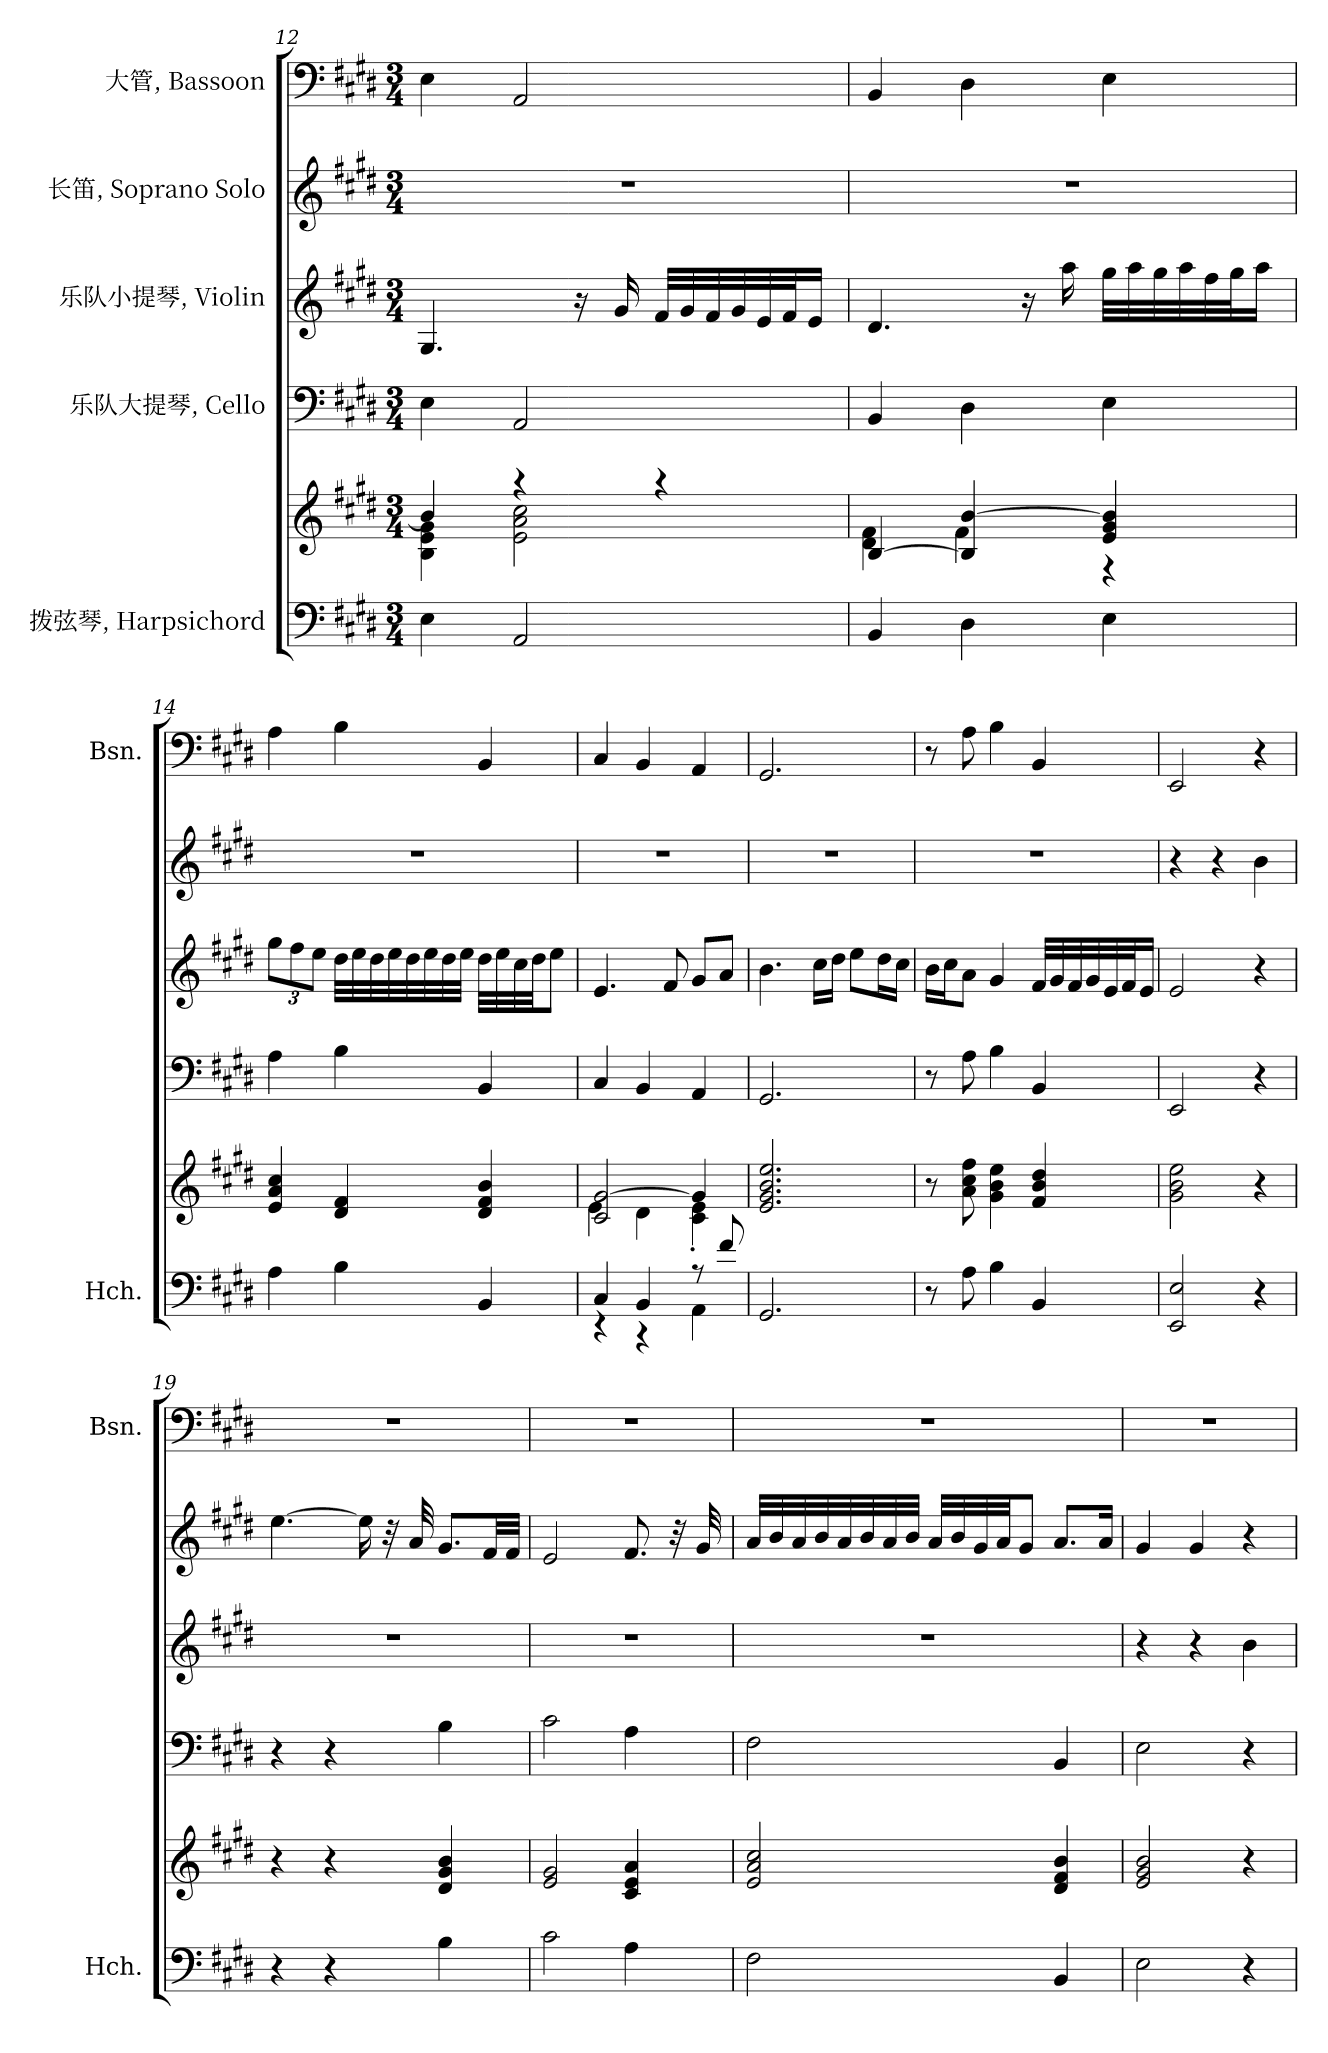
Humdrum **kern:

**kern	**kern	**kern	**kern	**kern	**kern
*part5	*part5	*part4	*part3	*part2	*part1
*staff6	*staff5	*staff4	*staff3	*staff2	*staff1
*I"拨弦琴, Harpsichord	*	*I"乐队大提琴, Cello	*I"乐队小提琴, Violin	*I"长笛, Soprano Solo	*I"大管, Bassoon
*I'Hch.	*	*	*	*	*I'Bsn.
*clefF4	*clefG2	*clefF4	*clefG2	*clefG2	*clefF4
*k[f#c#g#d#]	*k[f#c#g#d#]	*k[f#c#g#d#]	*k[f#c#g#d#]	*k[f#c#g#d#]	*k[f#c#g#d#]
*M3/4	*M3/4	*M3/4	*M3/4	*M3/4	*M3/4
=12	=12	=12	=12	=12	=12
*	*^	*	*	*	*
4E\	4b/]	4B\ 4e\ 4g#\	4E\	4.G#/	2.r	4E\
2AA/	4r	2e\ 2a\ 2cc#\	2AA/	.	.	2AA/
.	.	.	.	16r	.	.
.	.	.	.	16g#/	.	.
.	4r	.	.	32f#/LLL	.	.
.	.	.	.	32g#/	.	.
.	.	.	.	32f#/	.	.
.	.	.	.	32g#/	.	.
.	.	.	.	32e/	.	.
.	.	.	.	32f#/J	.	.
.	.	.	.	16e/JJ	.	.
=13	=13	=13	=13	=13	=13	=13
4BB/	[4B/	4d#\ 4f#\	4BB/	4.d#/	2.r	4BB/
4D#\	4B/] [4b/	4f#\	4D#\	.	.	4D#\
.	.	.	.	16r	.	.
.	.	.	.	16aa\	.	.
4E\	4e/ 4g#/ 4b/]	4r	4E\	32gg#\LLL	.	4E\
.	.	.	.	32aa\	.	.
.	.	.	.	32gg#\	.	.
.	.	.	.	32aa\	.	.
.	.	.	.	32ff#\	.	.
.	.	.	.	32gg#\J	.	.
.	.	.	.	16aa\JJ	.	.
*	*v	*v	*	*	*	*
!!LO:LB:g=z
=14	=14	=14	=14	=14	=14
*	*	*	*Xbrackettup	*	*
4A\	4e/ 4a/ 4cc#/	4A\	12gg#\L	2.r	4A\
.	.	.	12ff#\	.	.
.	.	.	12ee\J	.	.
4B\	4d#/ 4f#/	4B\	32dd#\LLL	.	4B\
.	.	.	32ee\	.	.
.	.	.	32dd#\	.	.
.	.	.	32ee\	.	.
.	.	.	32dd#\	.	.
.	.	.	32ee\	.	.
.	.	.	32dd#\	.	.
.	.	.	32ee\JJJ	.	.
4BB/	4d#/ 4f#/ 4b/	4BB/	32dd#\LLL	.	4BB/
.	.	.	32ee\	.	.
.	.	.	32cc#\	.	.
.	.	.	32dd#\JJ	.	.
.	.	.	8ee\J	.	.
=15	=15	=15	=15	=15	=15
*^	*^	*	*	*	*
4C#/	4r	2c#/ [2g#/	4e\	4C#/	4.e/	2.r	4C#/
4BB/	4r	.	4d#\	4BB/	.	.	4BB/
.	.	.	.	.	8f#/	.	.
8r	4AA\	4g#/]	4c#\' 4e\'	4AA/	8g#/L	.	4AA/
8f#/	.	.	.	.	8a/J	.	.
*v	*v	*	*	*	*	*	*
*	*v	*v	*	*	*	*
=16	=16	=16	=16	=16	=16
2.GG#/	2.e/ 2.g#/ 2.b/ 2.ee/	2.GG#/	4.b\	2.r	2.GG#/
.	.	.	16cc#\LL	.	.
.	.	.	16dd#\JJ	.	.
.	.	.	8ee\L	.	.
.	.	.	16dd#\L	.	.
.	.	.	16cc#\JJ	.	.
=17	=17	=17	=17	=17	=17
8r	8r	8r	16b\LL	2.r	8r
.	.	.	16cc#\J	.	.
8A\	8a\ 8cc#\ 8ff#\	8A\	8a\J	.	8A\
4B\	4g#\ 4b\ 4ee\	4B\	4g#/	.	4B\
4BB/	4f#/ 4b/ 4dd#/	4BB/	32f#/LLL	.	4BB/
.	.	.	32g#/	.	.
.	.	.	32f#/	.	.
.	.	.	32g#/	.	.
.	.	.	32e/	.	.
.	.	.	32f#/J	.	.
.	.	.	16e/JJ	.	.
!!LO:PB:g=z
=18	=18	=18	=18	=18	=18
2EE/ 2E/	2g#\ 2b\ 2ee\	2EE/	2e/	4r	2EE/
.	.	.	.	4r	.
4r	4r	4r	4r	4b\	4r
=19	=19	=19	=19	=19	=19
4r	4r	4r	2.r	[4.ee\	2.r
4r	4r	4r	.	.	.
.	.	.	.	16ee\]	.
.	.	.	.	32r	.
.	.	.	.	32a/	.
4B\	4d#/ 4g#/ 4b/	4B\	.	8.g#/L	.
.	.	.	.	32f#/LL	.
.	.	.	.	32f#/JJJ	.
=20	=20	=20	=20	=20	=20
2c#\	2e/ 2g#/	2c#\	2.r	2e/	2.r
4A\	4c#/ 4e/ 4a/	4A\	.	8.f#/	.
.	.	.	.	32r	.
.	.	.	.	32g#/	.
=21	=21	=21	=21	=21	=21
2F#\	2e/ 2a/ 2cc#/	2F#\	2.r	32a/LLL	2.r
.	.	.	.	32b/	.
.	.	.	.	32a/	.
.	.	.	.	32b/	.
.	.	.	.	32a/	.
.	.	.	.	32b/	.
.	.	.	.	32a/	.
.	.	.	.	32b/JJJ	.
.	.	.	.	32a/LLL	.
.	.	.	.	32b/	.
.	.	.	.	32g#/	.
.	.	.	.	32a/JJ	.
.	.	.	.	8g#/J	.
4BB/	4d#/ 4f#/ 4b/	4BB/	.	8.a/L	.
.	.	.	.	16a/Jk	.
=22	=22	=22	=22	=22	=22
2E\	2e/ 2g#/ 2b/	2E\	4r	4g#/	2.r
.	.	.	4r	4g#/	.
4r	4r	4r	4b\	4r	.
=	=	=	=	=	=
*-	*-	*-	*-	*-	*-
